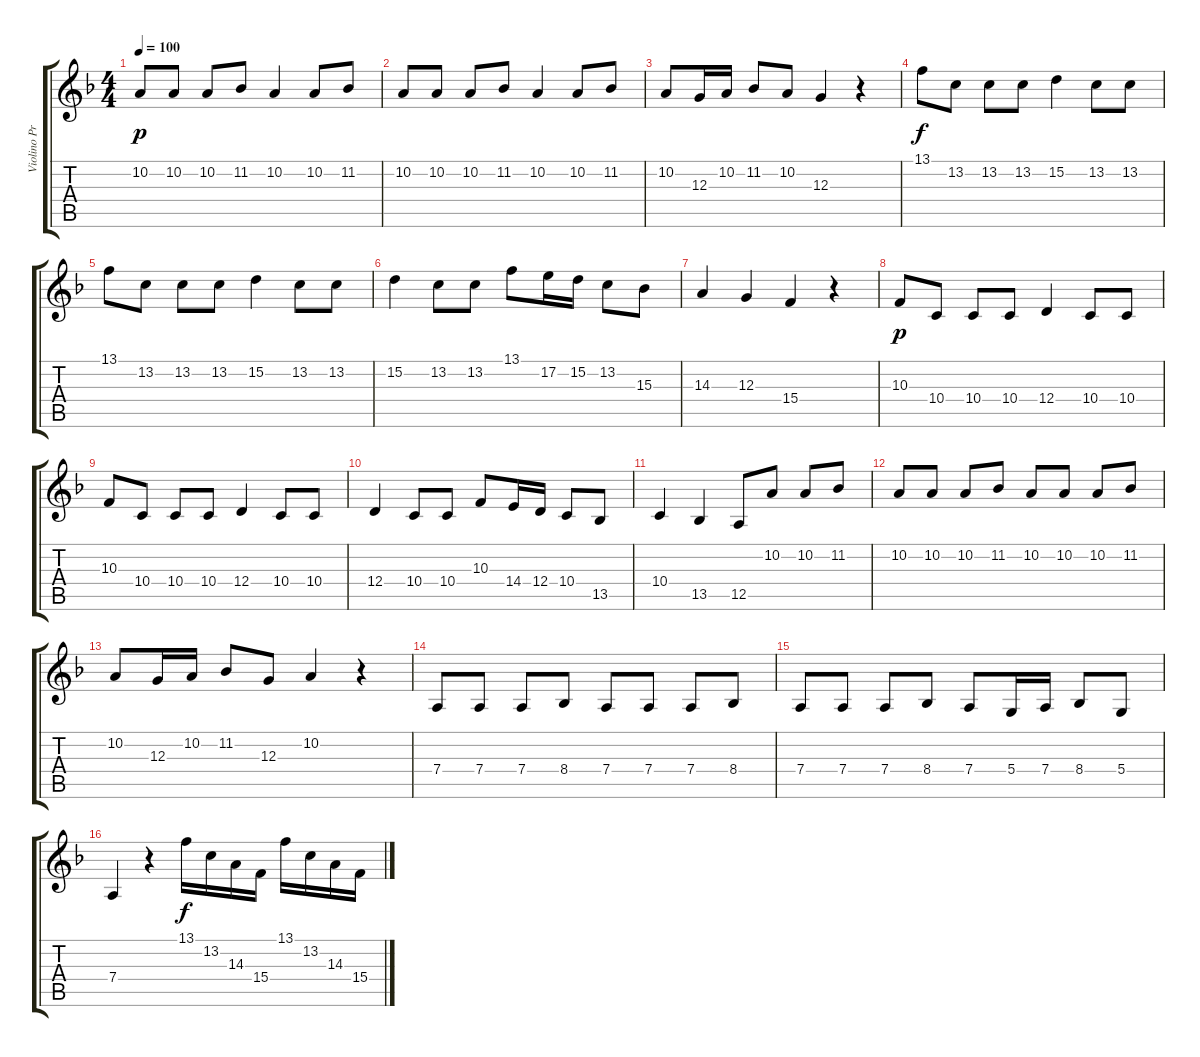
\track ("Violino Principale" "Violino Pr") {instrument violin}
\staff {score tabs}
\tuning (E4 B3 G3 D3 A2 E2) {hide}
\ts (4 4)
\tempo 100
\clef g2
\ks f
10.2.8{dy p} 10.2.8 10.2.8 11.2.8 10.2.4 10.2.8 11.2.8 |
10.2.8 10.2.8 10.2.8 11.2.8 10.2.4 10.2.8 11.2.8 |
10.2.8 12.3.16 10.2.16 11.2.8 10.2.8 12.3.4 r.4 |
13.1.8{dy f} 13.2.8 13.2.8 13.2.8 15.2.4 13.2.8 13.2.8 |
13.1.8 13.2.8 13.2.8 13.2.8 15.2.4 13.2.8 13.2.8 |
15.2.4 13.2.8 13.2.8 13.1.8 17.2.16 15.2.16 13.2.8 15.3.8 |
14.3.4 12.3.4 15.4.4 r.4 |
10.3.8{dy p} 10.4.8 10.4.8 10.4.8 12.4.4 10.4.8 10.4.8 |
10.3.8 10.4.8 10.4.8 10.4.8 12.4.4 10.4.8 10.4.8 |
12.4.4 10.4.8 10.4.8 10.3.8 14.4.16 12.4.16 10.4.8 13.5.8 |
10.4.4 13.5.4 12.5.8 10.2.8 10.2.8 11.2.8 |
10.2.8 10.2.8 10.2.8 11.2.8 10.2.8 10.2.8 10.2.8 11.2.8 |
10.2.8 12.3.16 10.2.16 11.2.8 12.3.8 10.2.4 r.4 |
7.4.8 7.4.8 7.4.8 8.4.8 7.4.8 7.4.8 7.4.8 8.4.8 |
7.4.8 7.4.8 7.4.8 8.4.8 7.4.8 5.4.16 7.4.16 8.4.8 5.4.8 |
7.4.4 r.4 13.1.16{dy f} 13.2.16 14.3.16 15.4.16 13.1.16 13.2.16 14.3.16 15.4.16
